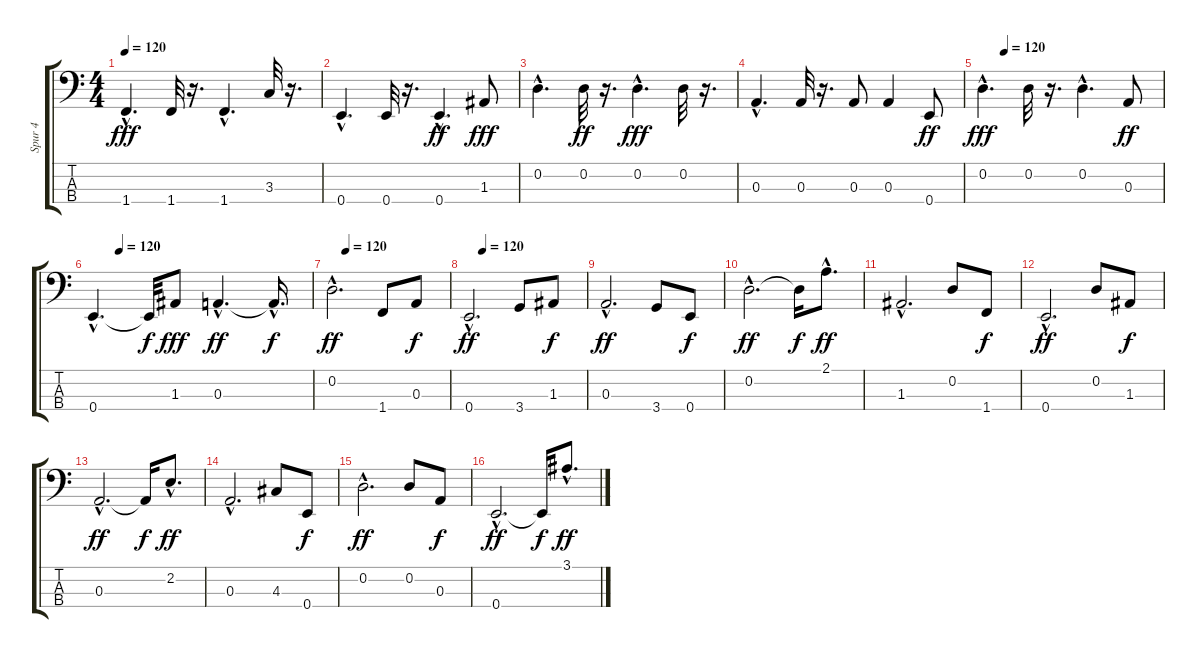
\track ("Spur 4" "Spur 4") {instrument fretlessbass}
\staff {score tabs}
\tuning (G2 D2 A1 E1) {hide}
\ts (4 4)
\tempo 120
\clef f4
\ks c
1.4{hac}.4{d dy fff} 1.4.32 r.16{d} 1.4{hac}.4{d} 3.3.32 r.16{d} |
0.4{hac}.4{d} 0.4.32 r.16{d} 0.4{hac}.4{d dy ff} 1.3.8{dy fff} |
0.2{hac}.4{d} 0.2.32{dy ff} r.16{d} 0.2{hac}.4{d dy fff} 0.2.32 r.16{d} |
0.3{hac}.4{d} 0.3.32 r.16{d} 0.3.8 0.3.4 0.4.8{dy ff} |
\tempo (120 0.125)
0.2{hac}.4{d dy fff} 0.2.32 r.16{d} 0.2{hac}.4{d} 0.3.8{dy ff} |
\tempo (120 0.125)
0.4{hac}.4{d} 0.4{t}.32{dy f} 1.3.8{dy fff} 0.3{hac}.4{d dy ff} 0.3{hac t}.16{d dy f} |
\tempo (120 0.125)
0.2{hac}.2{d dy ff} 1.4.8 0.3.8{dy f} |
\tempo (120 0.125)
0.4{hac}.2{d dy ff} 3.4.8 1.3.8{dy f} |
0.3{hac}.2{d dy ff} 3.4.8 0.4.8{dy f} |
0.2{hac}.2{d dy ff} 0.2{t}.16{dy f} 2.1{hac}.8{d dy ff} |
1.3{hac}.2{d} 0.2.8 1.4.8{dy f} |
0.4{hac}.2{d dy ff} 0.2.8 1.3.8{dy f} |
0.3{hac}.2{d dy ff} 0.3{t}.16{dy f} 2.2{hac}.8{d dy ff} |
0.3{hac}.2{d} 4.3.8 0.4.8{dy f} |
0.2{hac}.2{d dy ff} 0.2.8 0.3.8{dy f} |
0.4{hac}.2{d dy ff} 0.4{t}.16{dy f} 3.1{hac}.8{d dy ff}
